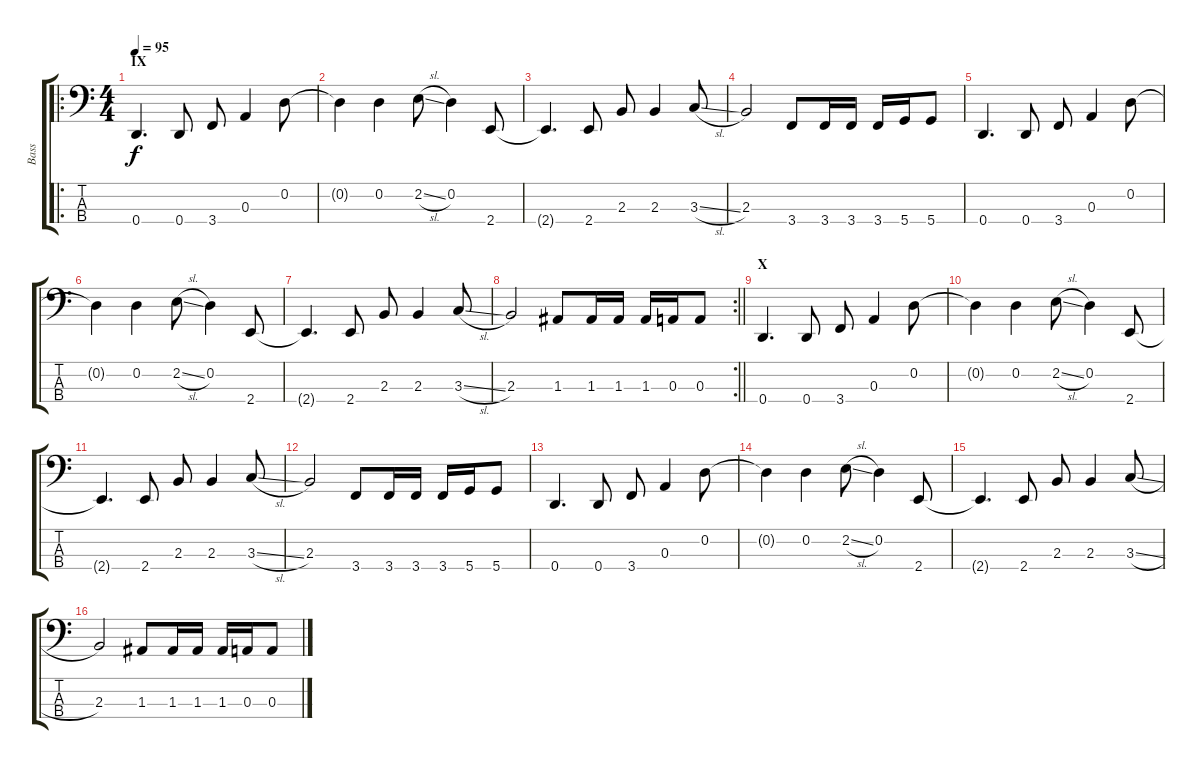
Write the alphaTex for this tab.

\track ("Bass" "Bass") {instrument electricbassfinger}
\staff {score tabs}
\tuning (G2 D2 A1 D1) {hide}
\ro
\ts (4 4)
\section ("" "IX")
\tempo 95
\clef f4
\ks c
0.4.4{d dy f} 0.4.8 3.4.8 0.3.4 0.2.8 |
0.2{t}.4 0.2.4 2.2{sl}.8 0.2.4 2.4.8 |
2.4{t}.4{d} 2.4.8 2.3.8 2.3.4 3.3{sl}.8 |
2.3.2 3.4.8 3.4.16 3.4.16 3.4.16 5.4.16 5.4.8 |
0.4.4{d} 0.4.8 3.4.8 0.3.4 0.2.8 |
0.2{t}.4 0.2.4 2.2{sl}.8 0.2.4 2.4.8 |
2.4{t}.4{d} 2.4.8 2.3.8 2.3.4 3.3{sl}.8 |
\rc 2
\barLineRight lightlight
2.3.2 1.3.8 1.3.16 1.3.16 1.3.16 0.3.16 0.3.8 |
\section ("" "X")
0.4.4{d volume 5} 0.4.8 3.4.8 0.3.4 0.2.8 |
0.2{t}.4 0.2.4 2.2{sl}.8 0.2.4 2.4.8 |
2.4{t}.4{d} 2.4.8 2.3.8 2.3.4 3.3{sl}.8 |
2.3.2 3.4.8 3.4.16 3.4.16 3.4.16 5.4.16 5.4.8 |
0.4.4{d volume 0} 0.4.8 3.4.8 0.3.4 0.2.8 |
0.2{t}.4 0.2.4 2.2{sl}.8 0.2.4 2.4.8 |
2.4{t}.4{d} 2.4.8 2.3.8 2.3.4 3.3{sl}.8 |
2.3.2 1.3.8 1.3.16 1.3.16 1.3.16 0.3.16 0.3.8
